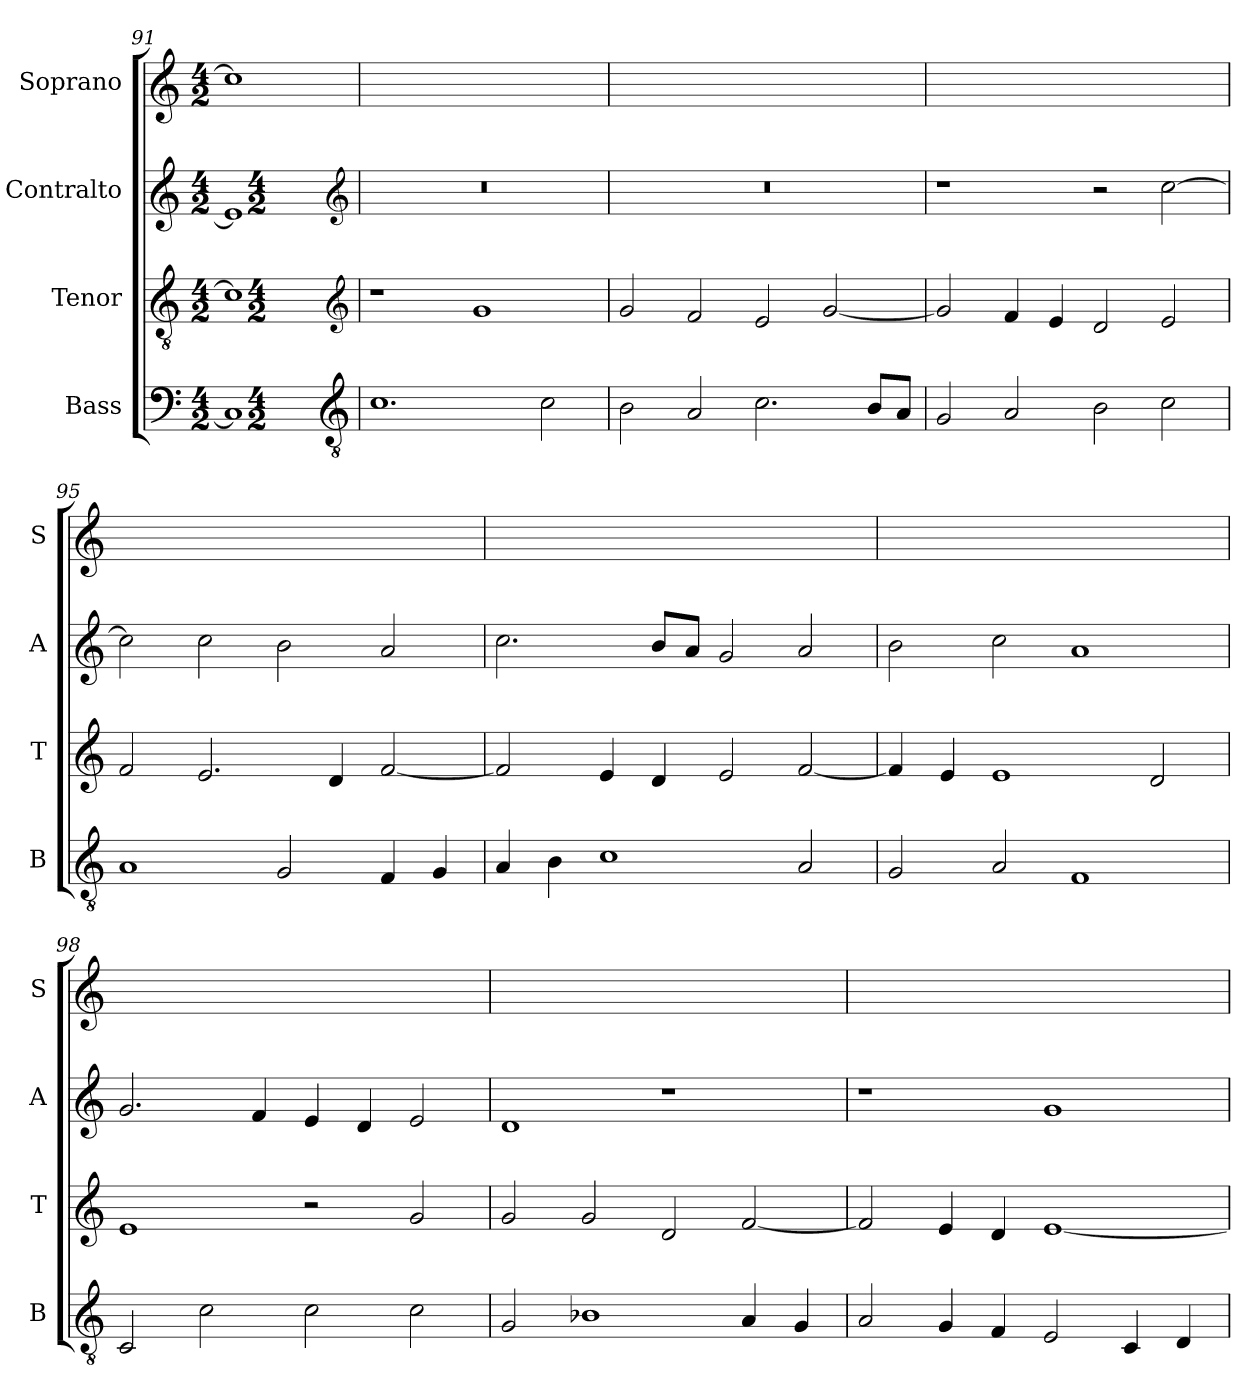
**kern	**kern	**kern	**kern
*part4	*part3	*part2	*part1
*staff4	*staff3	*staff2	*staff1
*I"Bass	*I"Tenor	*I"Contralto	*I"Soprano
*I'B	*I'T	*I'A	*I'S
*clefF4	*clefGv2	*clefG2	*clefG2
*k[]	*k[]	*k[]	*k[]
*C:ion	*C:ion	*C:ion	*C:ion
*M4/2	*M4/2	*M4/2	*M4/2
=91	=91	=91	=91
1C]	1c]	1e]	1cc]
*clefGv2	*clefG2	*clefG2	*
*k[]	*k[]	*k[]	*
*C:ion	*C:ion	*C:ion	*
*M4/2	*M4/2	*M4/2	*
=92	=92	=92	=92
1.c	1r	0r	0ryy
.	1g	.	.
2c	.	.	.
=93	=93	=93	=93
2B	2g	0r	0ryy
2A	2f	.	.
2.c	2e	.	.
.	[2g	.	.
8B/L	.	.	.
8A/J	.	.	.
=94	=94	=94	=94
2G	2g]	1r	0ryy
2A	4f	.	.
.	4e	.	.
2B	2d	2r	.
2c	2e	[2cc	.
=95	=95	=95	=95
1A	2f	2cc]	0ryy
.	2.e	2cc	.
2G	.	2b	.
.	4d	.	.
4F	[2f	2a	.
4G	.	.	.
=96	=96	=96	=96
4A	2f]	2.cc	0ryy
4B	.	.	.
1c	4e	.	.
.	4d	8b/L	.
.	.	8a/J	.
.	2e	2g	.
2A	[2f	2a	.
=97	=97	=97	=97
2G	4f]	2b	0ryy
.	4e	.	.
2A	1e	2cc	.
1F	.	1a	.
.	2d	.	.
=98	=98	=98	=98
2C	1e	2.g	0ryy
2c	.	.	.
.	.	4f	.
2c	2r	4e	.
.	.	4d	.
2c	2g	2e	.
=99	=99	=99	=99
2G	2g	1d	0ryy
1B-X	2g	.	.
.	2d	1r	.
4A	[2f	.	.
4G	.	.	.
=100	=100	=100	=100
2A	2f]	1r	0ryy
4G	4e	.	.
4F	4d	.	.
2E	[1e	1g	.
4C	.	.	.
4D	.	.	.
=	=	=	=
*-	*-	*-	*-
